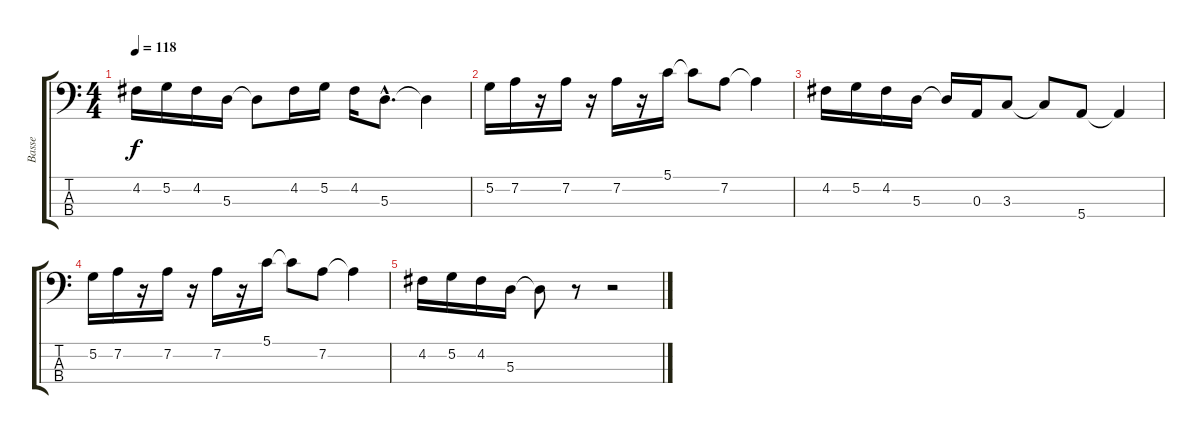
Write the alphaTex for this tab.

\track ("Basse" "Basse") {instrument fretlessbass}
\staff {score tabs}
\tuning (G2 D2 A1 E1) {hide}
\ts (4 4)
\tempo 118
\clef f4
\ks c
4.2.16{dy f} 5.2.16 4.2.16 5.3.16 5.3{t}.8 4.2.16 5.2.16 4.2.16 5.3{hac}.8{d} 5.3{t}.4 |
5.2.16 7.2.16 r.16 7.2.16 r.16 7.2.16 r.16 5.1.16 5.1{t}.8 7.2.8 7.2{t}.4 |
4.2.16 5.2.16 4.2.16 5.3.16 5.3{t}.16 0.3.16 3.3.8 3.3{t}.8 5.4.8 5.4{t}.4 |
5.2.16 7.2.16 r.16 7.2.16 r.16 7.2.16 r.16 5.1.16 5.1{t}.8 7.2.8 7.2{t}.4 |
4.2.16 5.2.16 4.2.16 5.3.16 5.3{t}.8 r.8 r.2
